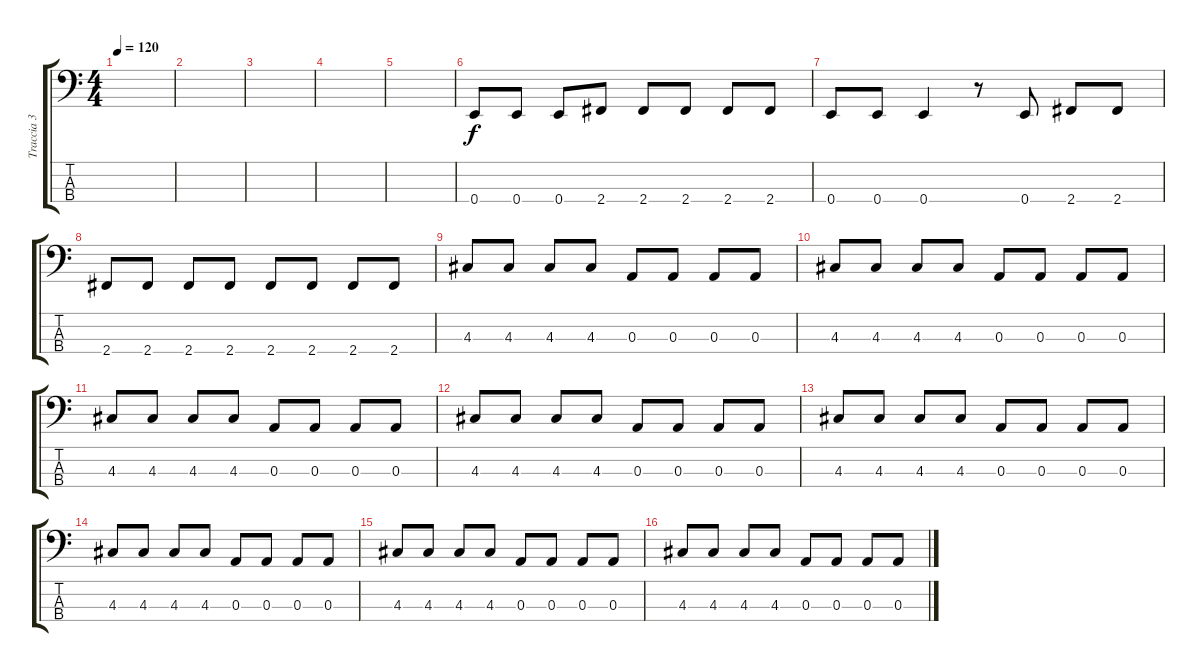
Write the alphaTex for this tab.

\track ("Traccia 3" "Traccia 3") {instrument electricbassfinger}
\staff {score tabs}
\tuning (G2 D2 A1 E1) {hide}
\ts (4 4)
\tempo 120
\clef f4
\ks c
|
|
|
|
|
0.4.8 0.4.8 0.4.8 2.4.8 2.4.8 2.4.8 2.4.8 2.4.8 |
0.4.8 0.4.8 0.4.4 r.8 0.4.8 2.4.8 2.4.8 |
2.4.8 2.4.8 2.4.8 2.4.8 2.4.8 2.4.8 2.4.8 2.4.8 |
4.3.8 4.3.8 4.3.8 4.3.8 0.3.8 0.3.8 0.3.8 0.3.8 |
4.3.8 4.3.8 4.3.8 4.3.8 0.3.8 0.3.8 0.3.8 0.3.8 |
4.3.8 4.3.8 4.3.8 4.3.8 0.3.8 0.3.8 0.3.8 0.3.8 |
4.3.8 4.3.8 4.3.8 4.3.8 0.3.8 0.3.8 0.3.8 0.3.8 |
4.3.8 4.3.8 4.3.8 4.3.8 0.3.8 0.3.8 0.3.8 0.3.8 |
4.3.8 4.3.8 4.3.8 4.3.8 0.3.8 0.3.8 0.3.8 0.3.8 |
4.3.8 4.3.8 4.3.8 4.3.8 0.3.8 0.3.8 0.3.8 0.3.8 |
4.3.8 4.3.8 4.3.8 4.3.8 0.3.8 0.3.8 0.3.8 0.3.8
